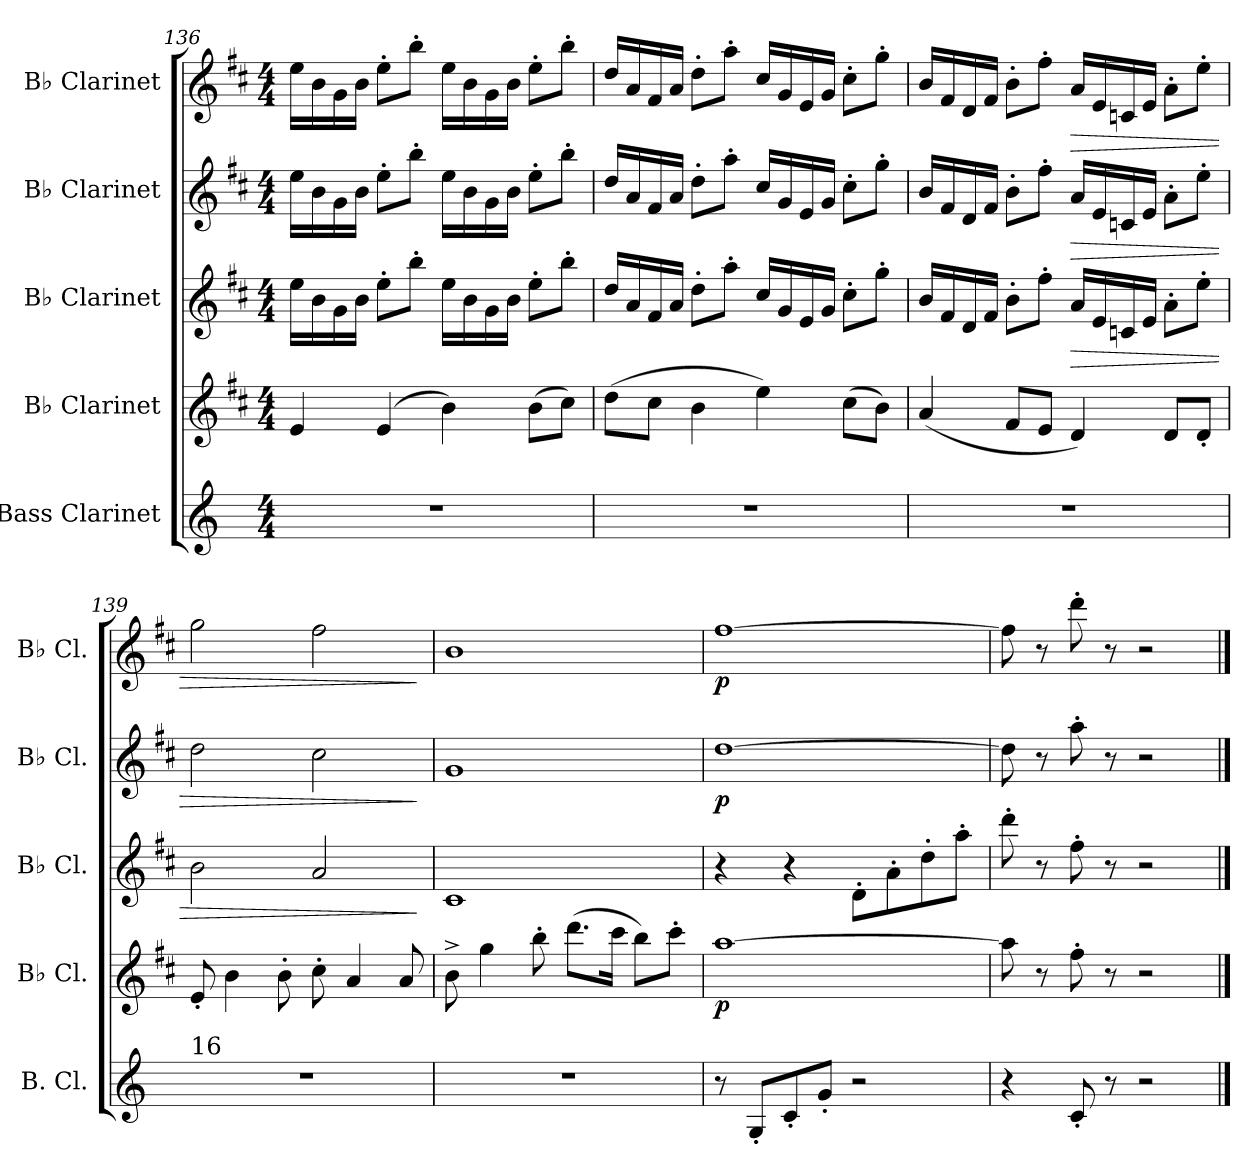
**kern	**kern	**dynam	**kern	**dynam	**kern	**dynam	**kern	**dynam
*part5	*part4	*part4	*part3	*part3	*part2	*part2	*part1	*part1
*staff5	*staff4	*staff4	*staff3	*staff3	*staff2	*staff2	*staff1	*staff1
*I"Bass Clarinet	*I"B♭ Clarinet	*	*I"B♭ Clarinet	*	*I"B♭ Clarinet	*	*I"B♭ Clarinet	*
*I'B. Cl.	*I'B♭ Cl.	*	*I'B♭ Cl.	*	*I'B♭ Cl.	*	*I'B♭ Cl.	*
*clefG2	*clefG2	*	*clefG2	*	*clefG2	*	*clefG2	*
*ITrd8c14	*ITrd1c2	*	*ITrd1c2	*	*ITrd1c2	*	*ITrd1c2	*
*k[]	*k[]	*	*k[]	*	*k[]	*	*k[]	*
*M4/4	*M4/4	*	*M4/4	*	*M4/4	*	*M4/4	*
=136	=136	=136	=136	=136	=136	=136	=136	=136
1r	4d/	.	16dd\LL	.	16dd\LL	.	16dd\LL	.
.	.	.	16a\	.	16a\	.	16a\	.
.	.	.	16f\	.	16f\	.	16f\	.
.	.	.	16a\JJ	.	16a\JJ	.	16a\JJ	.
.	(4d/	.	8dd'\L	.	8dd'\L	.	8dd'\L	.
.	.	.	8aa'\J	.	8aa'\J	.	8aa'\J	.
.	4a\)	.	16dd\LL	.	16dd\LL	.	16dd\LL	.
.	.	.	16a\	.	16a\	.	16a\	.
.	.	.	16f\	.	16f\	.	16f\	.
.	.	.	16a\JJ	.	16a\JJ	.	16a\JJ	.
.	(8a\L	.	8dd'\L	.	8dd'\L	.	8dd'\L	.
.	8b\J)	.	8aa'\J	.	8aa'\J	.	8aa'\J	.
=137	=137	=137	=137	=137	=137	=137	=137	=137
1r	(8cc\L	.	16cc/LL	.	16cc/LL	.	16cc/LL	.
.	.	.	16g/	.	16g/	.	16g/	.
.	8b\J	.	16e/	.	16e/	.	16e/	.
.	.	.	16g/JJ	.	16g/JJ	.	16g/JJ	.
.	4a\	.	8cc'\L	.	8cc'\L	.	8cc'\L	.
.	.	.	8gg'\J	.	8gg'\J	.	8gg'\J	.
.	4dd\)	.	16b/LL	.	16b/LL	.	16b/LL	.
.	.	.	16f/	.	16f/	.	16f/	.
.	.	.	16d/	.	16d/	.	16d/	.
.	.	.	16f/JJ	.	16f/JJ	.	16f/JJ	.
.	(8b\L	.	8b'\L	.	8b'\L	.	8b'\L	.
.	8a\J)	.	8ff'\J	.	8ff'\J	.	8ff'\J	.
!!LO:LB:g=z
=138	=138	=138	=138	=138	=138	=138	=138	=138
1r	(4g/	.	16a/LL	.	16a/LL	.	16a/LL	.
.	.	.	16e/	.	16e/	.	16e/	.
.	.	.	16c/	.	16c/	.	16c/	.
.	.	.	16e/JJ	.	16e/JJ	.	16e/JJ	.
.	8e/L	.	8a'\L	.	8a'\L	.	8a'\L	.
.	8d/J	.	8ee'\J	.	8ee'\J	.	8ee'\J	.
!	!	!	!	!LO:HP:b	!	!LO:HP:b	!	!LO:HP:b
.	4c/)	.	16g/LL	>	16g/LL	>	16g/LL	>
.	.	.	16d/	.	16d/	.	16d/	.
.	.	.	16B-X/	.	16B-X/	.	16B-X/	.
.	.	.	16d/JJ	.	16d/JJ	.	16d/JJ	.
.	8c/L	.	8g'\L	.	8g'\L	.	8g'\L	.
.	8c'/J	.	8dd'\J	.	8dd'\J	.	8dd'\J	.
=139	=139	=139	=139	=139	=139	=139	=139	=139
!LO:TX:a:t=16	!	!	!	!	!	!	!	!
1r	8d'/	.	2a\	.	2cc\	.	2ff\	.
.	4a\	.	.	.	.	.	.	.
.	8a'\	.	.	.	.	.	.	.
.	8b'\	.	2g/	.	2b\	.	2ee\	.
.	4g/	.	.	.	.	.	.	.
.	8g/	.	.	.	.	.	.	.
.	.	.	.	]	.	]	.	]
=140	=140	=140	=140	=140	=140	=140	=140	=140
1r	8a^\	.	1B	.	1f	.	1a	.
.	4ff\	.	.	.	.	.	.	.
.	8aa'\	.	.	.	.	.	.	.
.	(8.ccc\L	.	.	.	.	.	.	.
.	16bb\Jk	.	.	.	.	.	.	.
.	8aa\L)	.	.	.	.	.	.	.
.	8bb'\J	.	.	.	.	.	.	.
=141	=141	=141	=141	=141	=141	=141	=141	=141
!	!	!LO:DY:b	!	!	!	!LO:DY:b	!	!LO:DY:b
8r	[1gg	p	4r	.	[1cc	p	[1ee	p
8GG'/L	.	.	.	.	.	.	.	.
8C'/	.	.	4r	.	.	.	.	.
8G'/J	.	.	.	.	.	.	.	.
2r	.	.	8c'\L	.	.	.	.	.
.	.	.	8g'\	.	.	.	.	.
.	.	.	8cc'\	.	.	.	.	.
.	.	.	8gg'\J	.	.	.	.	.
!!LO:PB:g=z
=142	=142	=142	=142	=142	=142	=142	=142	=142
4r	8gg\]	.	8ccc'\	.	8cc\]	.	8ee\]	.
.	8r	.	8r	.	8r	.	8r	.
8C'/	8ee'\	.	8ee'\	.	8gg'\	.	8ccc'\	.
8r	8r	.	8r	.	8r	.	8r	.
2r	2r	.	2r	.	2r	.	2r	.
==	==	==	==	==	==	==	==	==
*-	*-	*-	*-	*-	*-	*-	*-	*-
